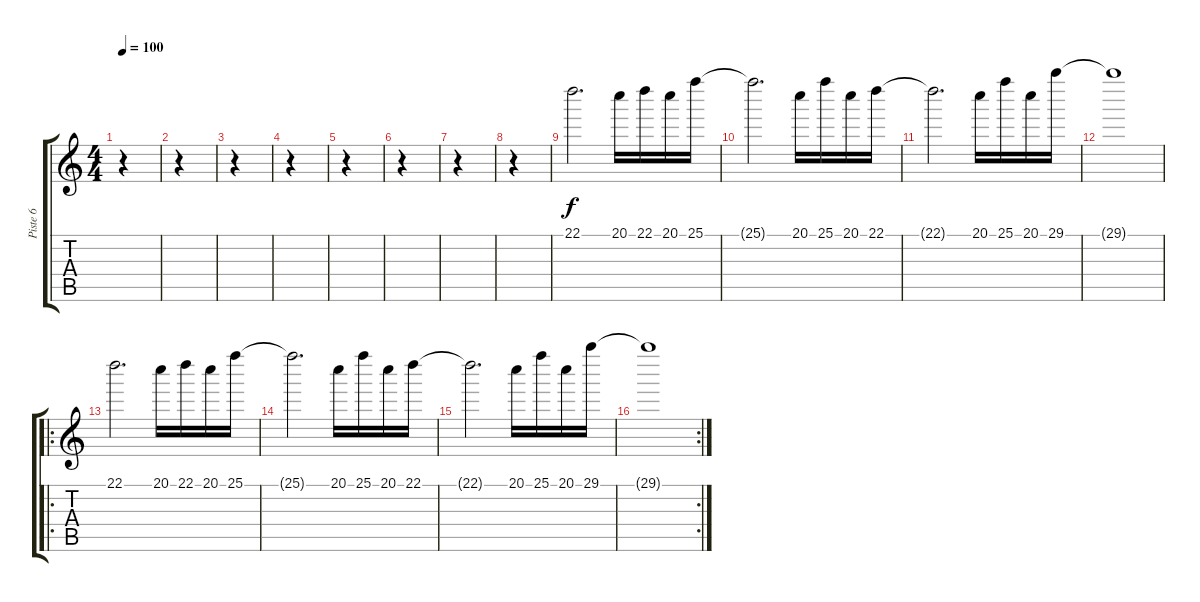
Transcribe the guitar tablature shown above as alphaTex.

\track ("Piste 6" "Piste 6") {instrument distortionguitar}
\staff {score tabs}
\tuning (E4 B3 G3 D3 A2 E2) {hide}
\ts (4 4)
\tempo 100
\clef g2
\ks c
r.4{dy f} |
r.4 |
r.4 |
r.4 |
r.4 |
r.4 |
r.4 |
r.4 |
22.1.2{d} 20.1.16 22.1.16 20.1.16 25.1.16 |
25.1{t}.2{d} 20.1.16 25.1.16 20.1.16 22.1.16 |
22.1{t}.2{d} 20.1.16 25.1.16 20.1.16 29.1.16 |
29.1{t}.1 |
\ro
22.1.2{d} 20.1.16 22.1.16 20.1.16 25.1.16 |
25.1{t}.2{d} 20.1.16 25.1.16 20.1.16 22.1.16 |
22.1{t}.2{d} 20.1.16 25.1.16 20.1.16 29.1.16 |
\rc 2
29.1{t}.1
